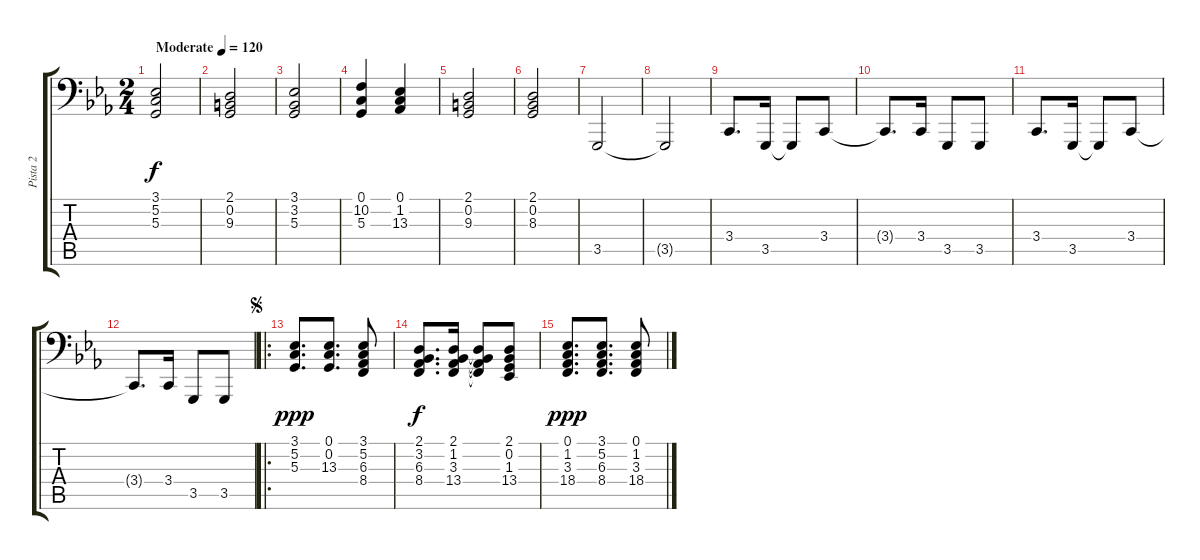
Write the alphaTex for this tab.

\track ("Pista 2" "Pista 2") {instrument acousticgrandpiano}
\staff {score tabs}
\tuning (C3 G2 D2 A1 E1 B0) {hide}
\ts (2 4)
\tempo (120 "Moderate")
\clef f4
\ks cminor
(3.1 5.2 5.3).2{dy f instrument acousticgrandpiano} |
(2.1 0.2 9.3).2 |
(3.1 3.2 5.3).2 |
(0.1 10.2 5.3).4 (0.1 1.2 13.3).4 |
(2.1 0.2 9.3).2 |
(2.1 0.2 8.3).2 |
3.5.2 |
3.5{t}.2 |
3.4.8{d} 3.5.16 3.5{t}.8 3.4.8 |
3.4{t}.8{d} 3.4.16 3.5.8 3.5.8 |
3.4.8{d} 3.5.16 3.5{t}.8 3.4.8 |
3.4{t}.8{d} 3.4.16 3.5.8 3.5.8 |
\ro
\jump segno
(3.1 5.2 5.3).8{d dy ppp} (0.1 0.2 13.3).8{d} (3.1 5.2 6.3 8.4).8 |
(2.1 3.2 6.3 8.4).8{d dy f} (2.1 1.2 3.3 13.4).16 (2.1{t} 1.2{t} 3.3{t} 13.4{t}).8 (2.1 0.2 1.3 13.4).8 |
(0.1 1.2 3.3 18.4).8{d dy ppp} (3.1 5.2 6.3 8.4).8{d} (0.1 1.2 3.3 18.4).8
